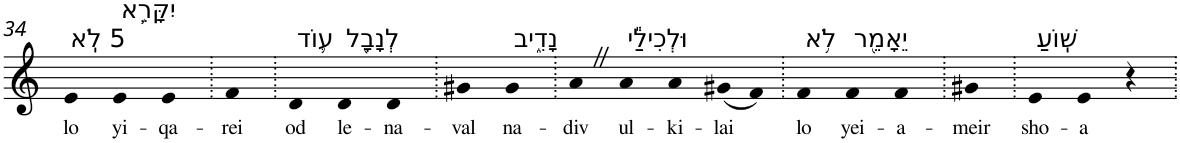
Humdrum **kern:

**kern	**text
*part1	*part1
*staff1	*staff1
*I"Piano	*
*I'Pno	*
!!LO:PB:g=z
*clefG2	*
*k[]	*
=34	=34
!LO:TX:a:t=5 לֹֽא	!
!	!LO:LY:b
4e	lo
!LO:TX:a:t=יִקָּרֵ֥א	!
!	!LO:LY:b
4e	yi-
!	!LO:LY:b
4e	-qa-
=35.	=35.
!	!LO:LY:b
4f	-rei
=36.	=36.
!LO:TX:a:t=ע֛וֹד	!
!	!LO:LY:b
4d	od
!LO:TX:a:t=לְנָבָ֖ל	!
!	!LO:LY:b
4d	le-
!	!LO:LY:b
4d	-na-
=37.	=37.
!	!LO:LY:b
4g#X	-val
!LO:TX:a:t=נָדִ֑יב	!
!	!LO:LY:b
4g#	na-
=38.	=38.
!	!LO:LY:b
4aZ	-div
!LO:TX:a:t=וּלְכִילַ֕י	!
!	!LO:LY:b
4a	ul-
!	!LO:LY:b
4a	-ki-
!	!LO:LY:b
(8g#X	-lai
8f)	.
=39.	=39.
!LO:TX:a:t=לֹ֥א	!
!	!LO:LY:b
4f	lo
!LO:TX:a:t=יֵאָמֵ֖ר	!
!	!LO:LY:b
4f	yei-
!	!LO:LY:b
4f	-a-
=40.	=40.
!	!LO:LY:b
4g#X	-meir
=41.	=41.
!LO:TX:a:t=שֽׁוֹעַ	!
!	!LO:LY:b
4e	sho-
!	!LO:LY:b
4e	-a
4r	.
=.	=.
*-	*-
